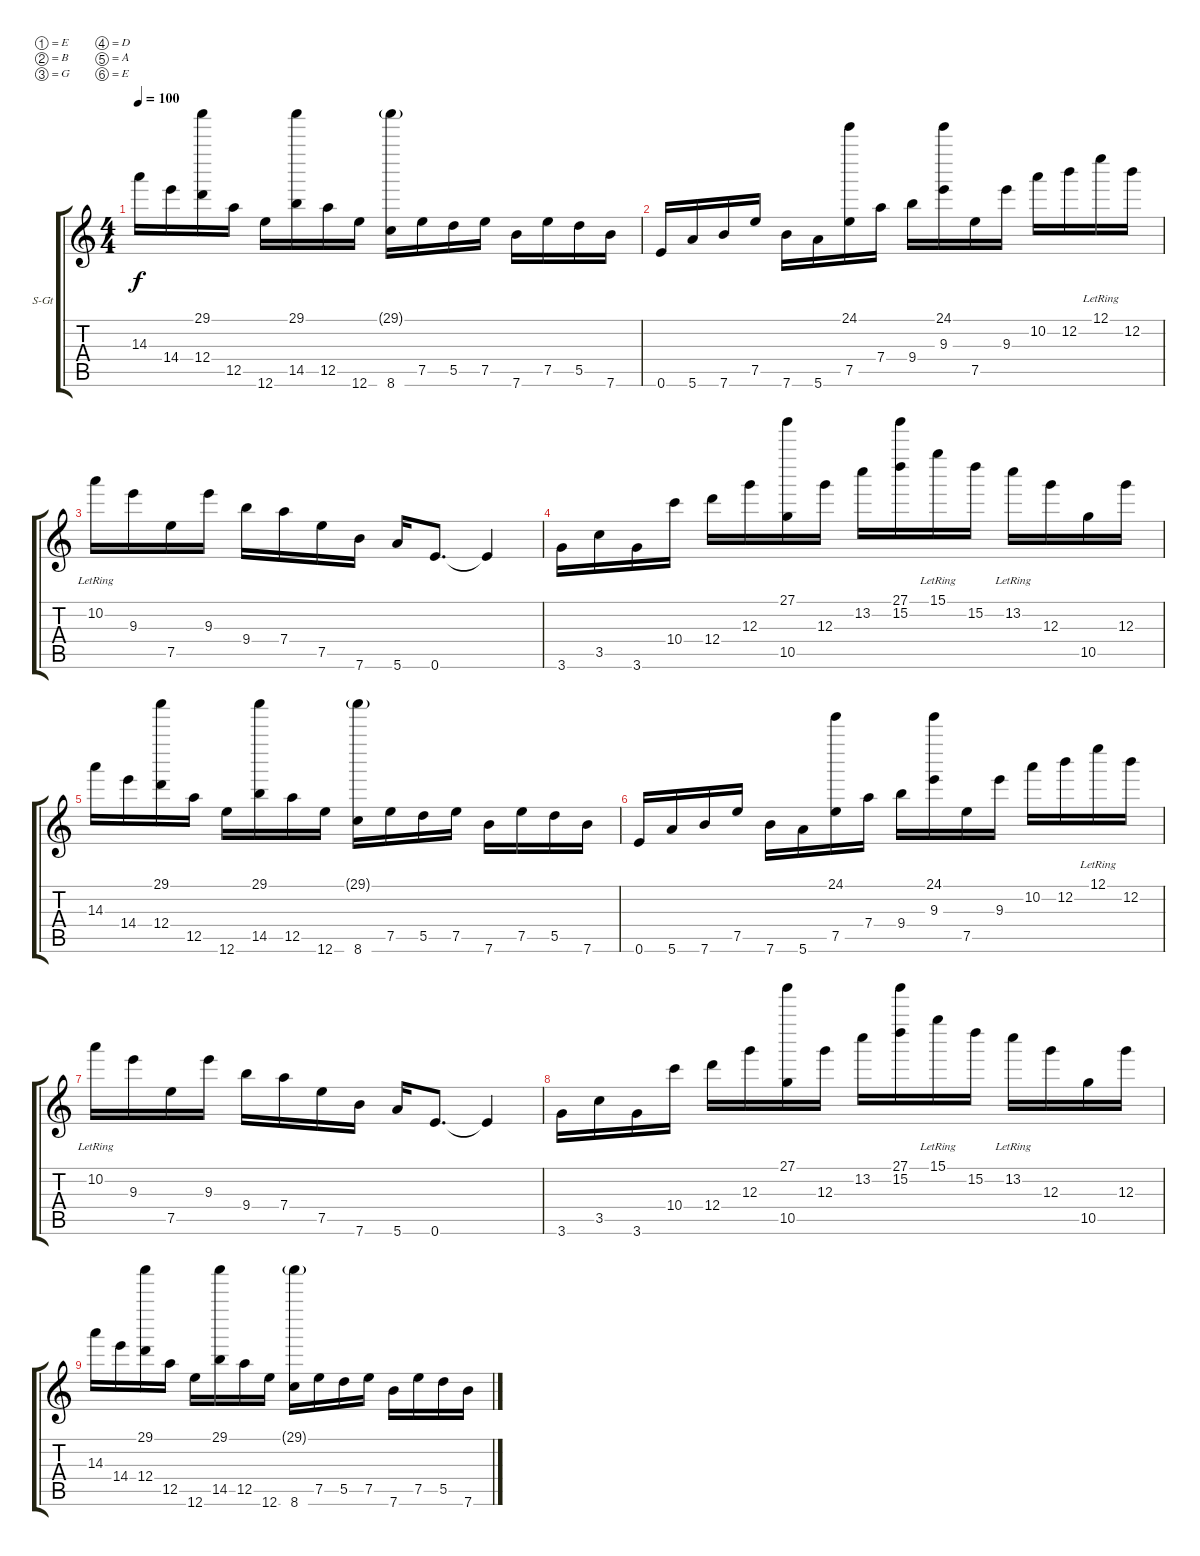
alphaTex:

\bracketExtendMode groupsimilarinstruments
\firstSystemTrackNameOrientation horizontal
\otherSystemsTrackNameOrientation horizontal
\track ("Interlude pads reverb" "S-Gt") {instrument pad2warm}
\staff {score tabs}
\tuning (E5 B4 G4 D4 A3 E3)
\displaytranspose 12
\ts (4 4)
\tempo 100
\clef g2
\ks c
14.3.16{dy f} 14.4.16 (12.4 29.1).16 12.5.16 12.6.16 (14.5 29.1).16 12.5.16 12.6.16 (8.6 29.1{g}).16 7.5.16 5.5.16 7.5.16 7.6.16 7.5.16 5.5.16 7.6.16 |
0.6.16 5.6.16 7.6.16 7.5.16 7.6.16 5.6.16 (7.5 24.1).16 7.4.16 9.4.16 (9.3 24.1).16 7.5.16 9.3.16 10.2.16 12.2.16 12.1{lr}.16 12.2.16 |
10.2{lr}.16 9.3.16 7.5.16 9.3.16 9.4.16 7.4.16 7.5.16 7.6.16 5.6.16 0.6.8{d} 0.6{t}.4 |
3.6.16 3.5.16 3.6.16 10.4.16 12.4.16 12.3.16 (10.5 27.1).16 12.3.16 13.2.16 (15.2 27.1).16 15.1{lr}.16 15.2.16 13.2{lr}.16 12.3.16 10.5.16 12.3.16 |
14.3.16 14.4.16 (12.4 29.1).16 12.5.16 12.6.16 (14.5 29.1).16 12.5.16 12.6.16 (8.6 29.1{g}).16 7.5.16 5.5.16 7.5.16 7.6.16 7.5.16 5.5.16 7.6.16 |
0.6.16 5.6.16 7.6.16 7.5.16 7.6.16 5.6.16 (7.5 24.1).16 7.4.16 9.4.16 (9.3 24.1).16 7.5.16 9.3.16 10.2.16 12.2.16 12.1{lr}.16 12.2.16 |
10.2{lr}.16 9.3.16 7.5.16 9.3.16 9.4.16 7.4.16 7.5.16 7.6.16 5.6.16 0.6.8{d} 0.6{t}.4 |
3.6.16 3.5.16 3.6.16 10.4.16 12.4.16 12.3.16 (10.5 27.1).16 12.3.16 13.2.16 (15.2 27.1).16 15.1{lr}.16 15.2.16 13.2{lr}.16 12.3.16 10.5.16 12.3.16 |
14.3.16 14.4.16 (12.4 29.1).16 12.5.16 12.6.16 (14.5 29.1).16 12.5.16 12.6.16 (8.6 29.1{g}).16 7.5.16 5.5.16 7.5.16 7.6.16 7.5.16 5.5.16 7.6.16
